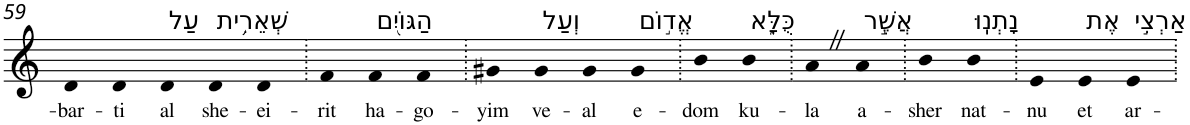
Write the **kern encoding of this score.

**kern	**text
*part1	*part1
*staff1	*staff1
*I"Piano	*
*I'Pno	*
!!LO:PB:g=z
*clefG2	*
*k[]	*
=59	=59
!	!LO:LY:b
4d	-bar-
!	!LO:LY:b
4d	-ti
!LO:TX:a:t=עַל	!
!	!LO:LY:b
4d	al
!LO:TX:a:t=שְׁאֵרִ֥ית	!
!	!LO:LY:b
4d	she-
!	!LO:LY:b
4d	-ei-
=60.	=60.
!	!LO:LY:b
4f	-rit
!LO:TX:a:t=הַגּוֹיִ֖ם	!
!	!LO:LY:b
4f	ha-
!	!LO:LY:b
4f	-go-
=61.	=61.
!	!LO:LY:b
4g#X	-yim
!LO:TX:a:t=וְעַל	!
!	!LO:LY:b
4g#	ve-
!	!LO:LY:b
4g#	-al
!LO:TX:a:t=אֱד֣וֹם	!
!	!LO:LY:b
4g#	e-
=62.	=62.
!	!LO:LY:b
4b	-dom
!LO:TX:a:t=כֻּלָּ֑א	!
!	!LO:LY:b
4b	ku-
=63.	=63.
!	!LO:LY:b
4aZ	-la
!LO:TX:a:t=אֲשֶׁ֣ר	!
!	!LO:LY:b
4a	a-
=64.	=64.
!	!LO:LY:b
4b	-sher
!LO:TX:a:t=נָתְנֽוּ	!
!	!LO:LY:b
4b	nat-
=65.	=65.
!	!LO:LY:b
4e	-nu
!LO:TX:a:t=אֶת	!
!	!LO:LY:b
4e	et
!LO:TX:a:t=אַרְצִ֣י	!
!	!LO:LY:b
4e	ar-
=.	=.
*-	*-
